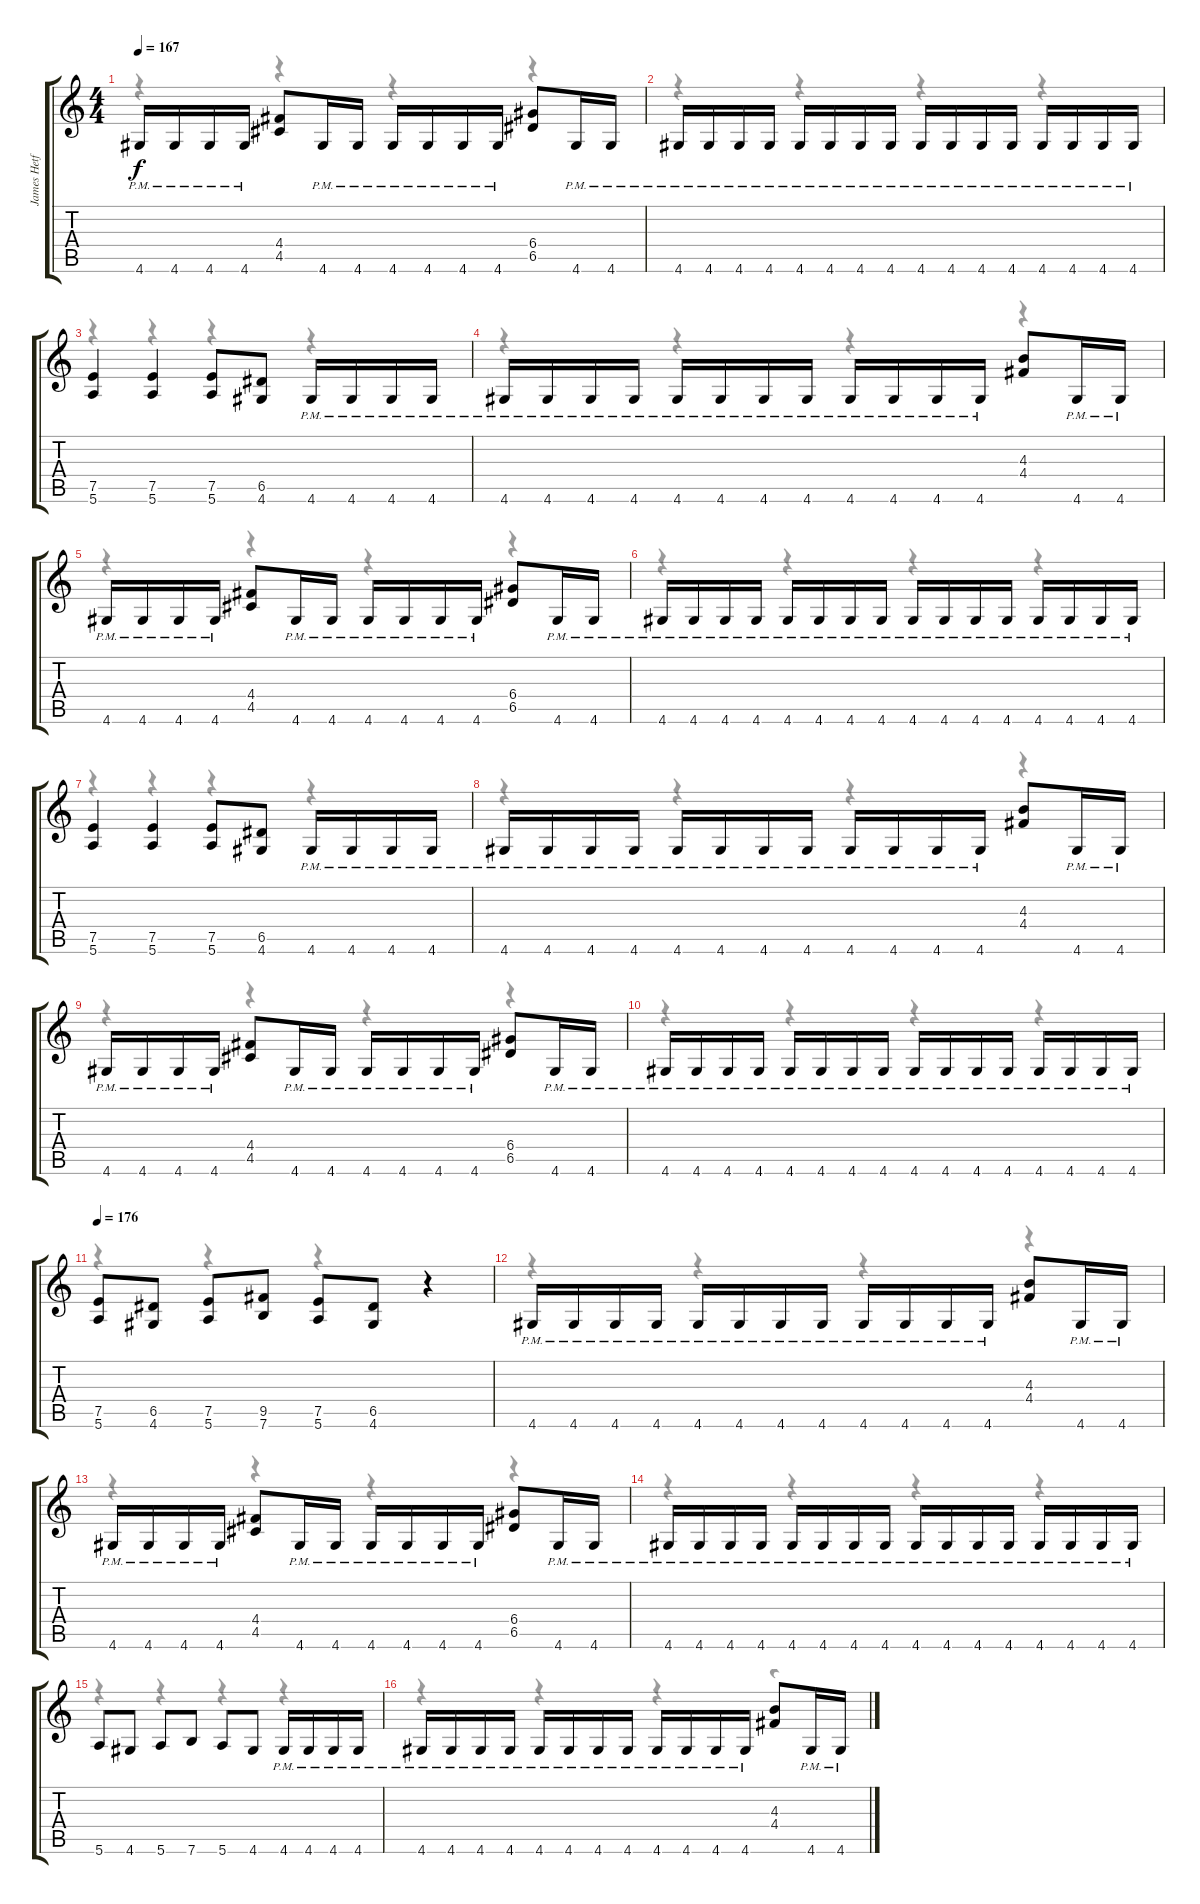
\track ("James Hetfield" "James Hetf") {instrument distortionguitar}
\staff {score tabs}
\tuning (E4 B3 G3 D3 A2 E2) {hide}
\voice
\ts (4 4)
\tempo 167
\clef g2
\ks c
4.6{pm}.16{dy f} 4.6{pm}.16 4.6{pm}.16 4.6{pm}.16 (4.4 4.5).8 4.6{pm}.16 4.6{pm}.16 4.6{pm}.16 4.6{pm}.16 4.6{pm}.16 4.6{pm}.16 (6.4 6.5).8 4.6{pm}.16 4.6{pm}.16 |
4.6{pm}.16 4.6{pm}.16 4.6{pm}.16 4.6{pm}.16 4.6{pm}.16 4.6{pm}.16 4.6{pm}.16 4.6{pm}.16 4.6{pm}.16 4.6{pm}.16 4.6{pm}.16 4.6{pm}.16 4.6{pm}.16 4.6{pm}.16 4.6{pm}.16 4.6{pm}.16 |
(7.5 5.6).4 (7.5 5.6).4 (7.5 5.6).8 (6.5 4.6).8 4.6{pm}.16 4.6{pm}.16 4.6{pm}.16 4.6{pm}.16 |
4.6{pm}.16 4.6{pm}.16 4.6{pm}.16 4.6{pm}.16 4.6{pm}.16 4.6{pm}.16 4.6{pm}.16 4.6{pm}.16 4.6{pm}.16 4.6{pm}.16 4.6{pm}.16 4.6{pm}.16 (4.3 4.4).8 4.6{pm}.16 4.6{pm}.16 |
4.6{pm}.16 4.6{pm}.16 4.6{pm}.16 4.6{pm}.16 (4.4 4.5).8 4.6{pm}.16 4.6{pm}.16 4.6{pm}.16 4.6{pm}.16 4.6{pm}.16 4.6{pm}.16 (6.4 6.5).8 4.6{pm}.16 4.6{pm}.16 |
4.6{pm}.16 4.6{pm}.16 4.6{pm}.16 4.6{pm}.16 4.6{pm}.16 4.6{pm}.16 4.6{pm}.16 4.6{pm}.16 4.6{pm}.16 4.6{pm}.16 4.6{pm}.16 4.6{pm}.16 4.6{pm}.16 4.6{pm}.16 4.6{pm}.16 4.6{pm}.16 |
(7.5 5.6).4 (7.5 5.6).4 (7.5 5.6).8 (6.5 4.6).8 4.6{pm}.16 4.6{pm}.16 4.6{pm}.16 4.6{pm}.16 |
4.6{pm}.16 4.6{pm}.16 4.6{pm}.16 4.6{pm}.16 4.6{pm}.16 4.6{pm}.16 4.6{pm}.16 4.6{pm}.16 4.6{pm}.16 4.6{pm}.16 4.6{pm}.16 4.6{pm}.16 (4.3 4.4).8 4.6{pm}.16 4.6{pm}.16 |
4.6{pm}.16 4.6{pm}.16 4.6{pm}.16 4.6{pm}.16 (4.4 4.5).8 4.6{pm}.16 4.6{pm}.16 4.6{pm}.16 4.6{pm}.16 4.6{pm}.16 4.6{pm}.16 (6.4 6.5).8 4.6{pm}.16 4.6{pm}.16 |
4.6{pm}.16 4.6{pm}.16 4.6{pm}.16 4.6{pm}.16 4.6{pm}.16 4.6{pm}.16 4.6{pm}.16 4.6{pm}.16 4.6{pm}.16 4.6{pm}.16 4.6{pm}.16 4.6{pm}.16 4.6{pm}.16 4.6{pm}.16 4.6{pm}.16 4.6{pm}.16 |
\tempo 176
(7.5 5.6).8 (6.5 4.6).8 (7.5 5.6).8 (9.5 7.6).8 (7.5 5.6).8 (6.5 4.6).8 r.4 |
4.6{pm}.16 4.6{pm}.16 4.6{pm}.16 4.6{pm}.16 4.6{pm}.16 4.6{pm}.16 4.6{pm}.16 4.6{pm}.16 4.6{pm}.16 4.6{pm}.16 4.6{pm}.16 4.6{pm}.16 (4.3 4.4).8 4.6{pm}.16 4.6{pm}.16 |
4.6{pm}.16 4.6{pm}.16 4.6{pm}.16 4.6{pm}.16 (4.4 4.5).8 4.6{pm}.16 4.6{pm}.16 4.6{pm}.16 4.6{pm}.16 4.6{pm}.16 4.6{pm}.16 (6.4 6.5).8 4.6{pm}.16 4.6{pm}.16 |
4.6{pm}.16 4.6{pm}.16 4.6{pm}.16 4.6{pm}.16 4.6{pm}.16 4.6{pm}.16 4.6{pm}.16 4.6{pm}.16 4.6{pm}.16 4.6{pm}.16 4.6{pm}.16 4.6{pm}.16 4.6{pm}.16 4.6{pm}.16 4.6{pm}.16 4.6{pm}.16 |
5.6.8 4.6.8 5.6.8 7.6.8 5.6.8 4.6.8 4.6{pm}.16 4.6{pm}.16 4.6{pm}.16 4.6{pm}.16 |
4.6{pm}.16 4.6{pm}.16 4.6{pm}.16 4.6{pm}.16 4.6{pm}.16 4.6{pm}.16 4.6{pm}.16 4.6{pm}.16 4.6{pm}.16 4.6{pm}.16 4.6{pm}.16 4.6{pm}.16 (4.3 4.4).8 4.6{pm}.16 4.6{pm}.16
\voice
\clef g2
\ottava regular
\simile none
\ks c
r.4{dy f} r.4 r.4 r.4 |
r.4 r.4 r.4 r.4 |
r.4 r.4 r.4 r.4 |
r.4 r.4 r.4 r.4 |
r.4 r.4 r.4 r.4 |
r.4 r.4 r.4 r.4 |
r.4 r.4 r.4 r.4 |
r.4 r.4 r.4 r.4 |
r.4 r.4 r.4 r.4 |
r.4 r.4 r.4 r.4 |
r.4 r.4 r.4 r.4 |
r.4 r.4 r.4 r.4 |
r.4 r.4 r.4 r.4 |
r.4 r.4 r.4 r.4 |
r.4 r.4 r.4 r.4 |
r.4 r.4 r.4 r.4
